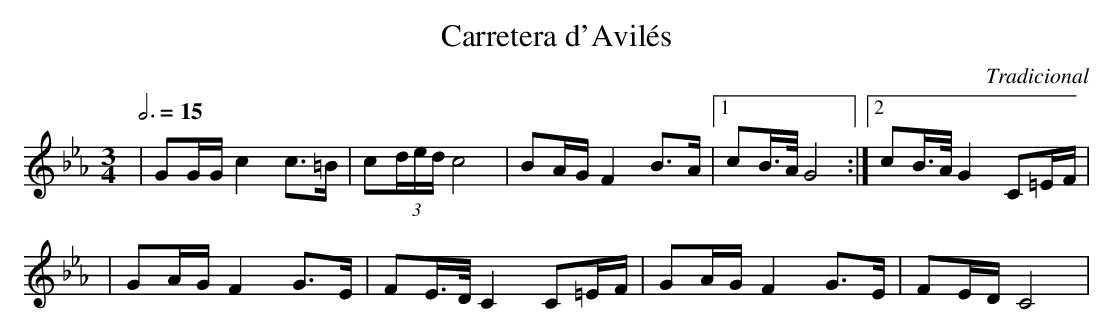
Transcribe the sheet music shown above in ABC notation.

X:1
T:Carretera d'Avilés
C:Tradicional
M:3/4
L:1/8
Q:3/4=15
K:Cm
|GG/G/ c2 c>=B|c(3d/e/d/ c4|BA/G/ F2 B>A|[1 cB/>A/ G4 :|[2 cB/>A/ G2 C=E/F/|
|GA/G/ F2 G>E|FE/>D/ C2 C=E/F/|GA/G/ F2 G>E|FE/D/ C4|
